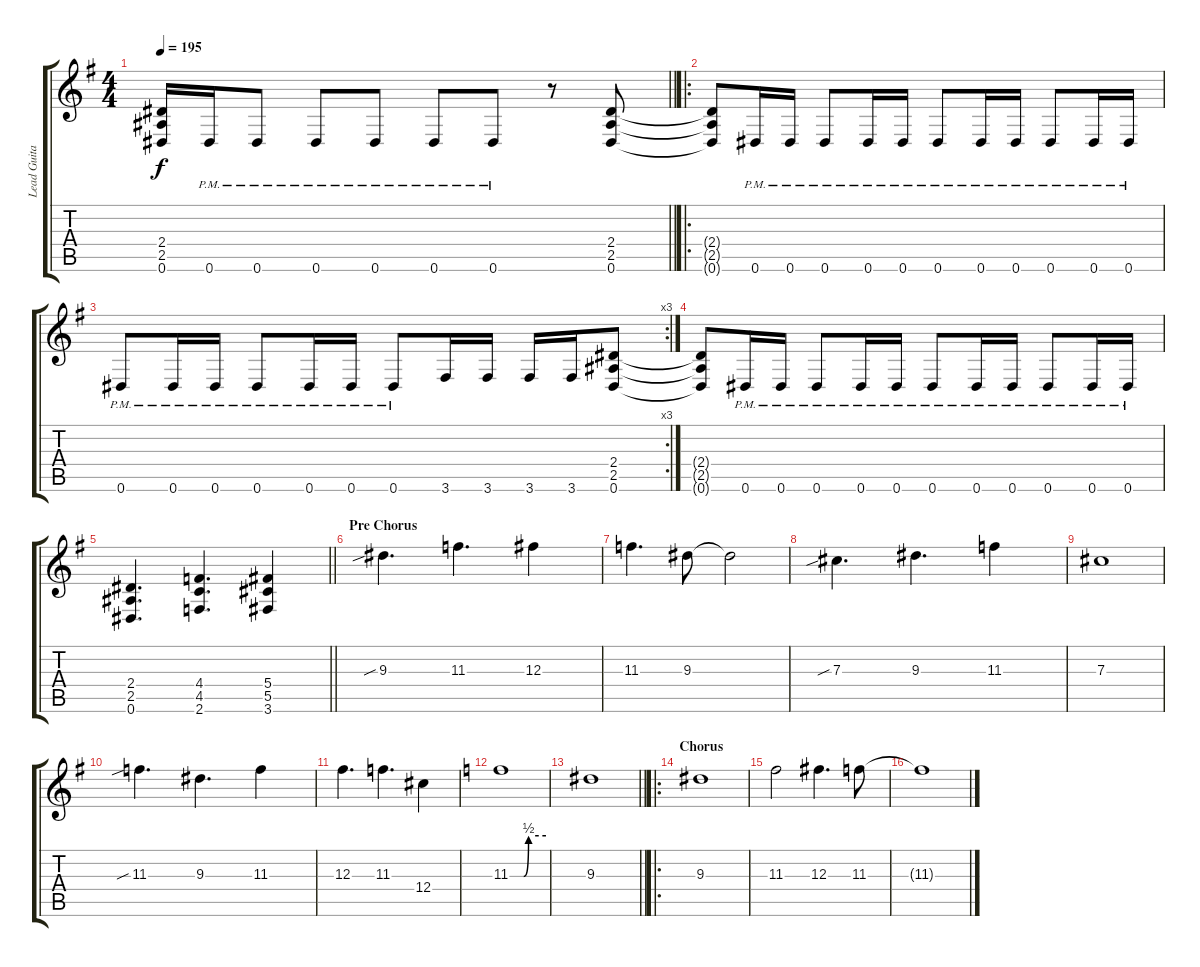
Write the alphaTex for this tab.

\track ("Lead Guitar" "Lead Guita") {instrument distortionguitar}
\staff {score tabs}
\tuning (Eb4 Bb3 Gb3 Db3 Ab2 Eb2) {hide}
\ts (4 4)
\tempo 195
\clef g2
\barLineRight lightlight
\ks g
(2.4 2.5 0.6).16{dy f} 0.6{pm}.16 0.6{pm}.8 0.6{pm}.8 0.6{pm}.8 0.6{pm}.8 0.6{pm}.8 r.8 (2.4 2.5 0.6).8 |
\ro
(2.4{t} 2.5{t} 0.6{t}).8 0.6{pm}.16 0.6{pm}.16 0.6{pm}.8 0.6{pm}.16 0.6{pm}.16 0.6{pm}.8 0.6{pm}.16 0.6{pm}.16 0.6{pm}.8 0.6{pm}.16 0.6{pm}.16 |
\rc 3
0.6{pm}.8 0.6{pm}.16 0.6{pm}.16 0.6{pm}.8 0.6{pm}.16 0.6{pm}.16 0.6{pm}.8 3.6.16 3.6.16 3.6.16 3.6.16 (2.4 2.5 0.6).8 |
(2.4{t} 2.5{t} 0.6{t}).8 0.6{pm}.16 0.6{pm}.16 0.6{pm}.8 0.6{pm}.16 0.6{pm}.16 0.6{pm}.8 0.6{pm}.16 0.6{pm}.16 0.6{pm}.8 0.6{pm}.16 0.6{pm}.16 |
\barLineRight lightlight
(2.4 2.5 0.6).4{d} (4.4 4.5 2.6).4{d} (5.4 5.5 3.6).4 |
\section ("" "Pre Chorus")
9.3{sib}.4{d} 11.3.4{d} 12.3.4 |
11.3.4{d} 9.3.8 9.3{t}.2 |
7.3{sib}.4{d} 9.3.4{d} 11.3.4 |
7.3.1 |
11.3{sib}.4{d} 9.3.4{d} 11.3.4 |
12.3.4{d} 11.3.4{d} 12.4.4 |
\ks c
11.3{be (custom 0 0 23 0 31 2 60 2)}.1 |
\barLineRight lightlight
9.3.1 |
\ro
\section ("" "Chorus")
9.3.1 |
11.3.2 12.3.4{d} 11.3.8 |
11.3{t}.1
